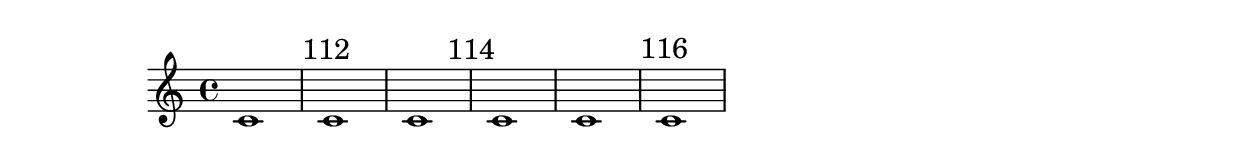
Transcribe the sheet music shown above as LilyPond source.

%% Do not edit this file; it is automatically
%% generated from LSR http://lsr.dsi.unimi.it
%% This file is in the public domain.
\version "2.13.16"

\header {
  lsrtags = "rhythms"

%% Translation of GIT committish: 1d589aa04c20d7711bf662618adbdd6d445db29d
  texidoces = "

Los números de compás se alinean de forma predeterminada por la
derecha con su objeto padre. Éste es por lo general el borde
izquierdo de una línea o, si los números se imprimen dentro de la
línea, el lado izquierdo de una línea divisoria.  Los números
también se pueden situar directamente sobre la barra de compás o
alineados por la izquierda con ella.

"

  doctitlees = "Alineación de los números de compás"

%% Translation of GIT committish: 0a868be38a775ecb1ef935b079000cebbc64de40
  texidocde = "
Taktnummern sind standardmäßig links an ihrem Ursprungsobjet
ausgerichtet.  Das ist normalerweise die linke Ecke einer Linie oder,
wenn die Nummern innerhalb einer Zeile gesetzt werden, auf der
linken Seite eines Taktstrichs.  Die Nummern können auch
direkt über dem Taktstrich positioniert werden oder rechts vom
Taktstrich gesetzt werden.

"
  doctitlede = "Taktnummern ausrichten"


%% Translation of GIT committish: 374d57cf9b68ddf32a95409ce08ba75816900f6b
  texidocfr = "
Les numéros de mesure s'alignent en principe sur la droite de l'objet
dont ils dépendent.  C'est normalement le coin gauche de la portée ou,
en cours de ligne, à gauche de la barre.  Vous pouvez toutefois les
centrer par rapport à la barre ou les afficher à droite de la barre.

"
  doctitlefr = "Alignement des numéros de mesure"

  texidoc = "
Bar numbers by default are right-aligned to their parent object. This
is usually the left edge of a line or, if numbers are printed within a
line, the left hand side of a bar line.  The numbers may also be
positioned directly over the bar line or left-aligned to the bar line.

"
  doctitle = "Aligning bar numbers"
} % begin verbatim

\relative c' {
  \set Score.currentBarNumber = #111
  \override Score.BarNumber #'break-visibility = #all-visible
  % Increase the size of the bar number by 2
  \override Score.BarNumber #'font-size = #2
  % Print a bar number every second measure
  \set Score.barNumberVisibility = #(every-nth-bar-number-visible 2)
  c1 | c1
  % Center-align bar numbers
  \override Score.BarNumber #'self-alignment-X = #CENTER
  c1 | c1
  % Left-align bar numbers
  \override Score.BarNumber #'self-alignment-X = #LEFT
  c1 | c1
}

